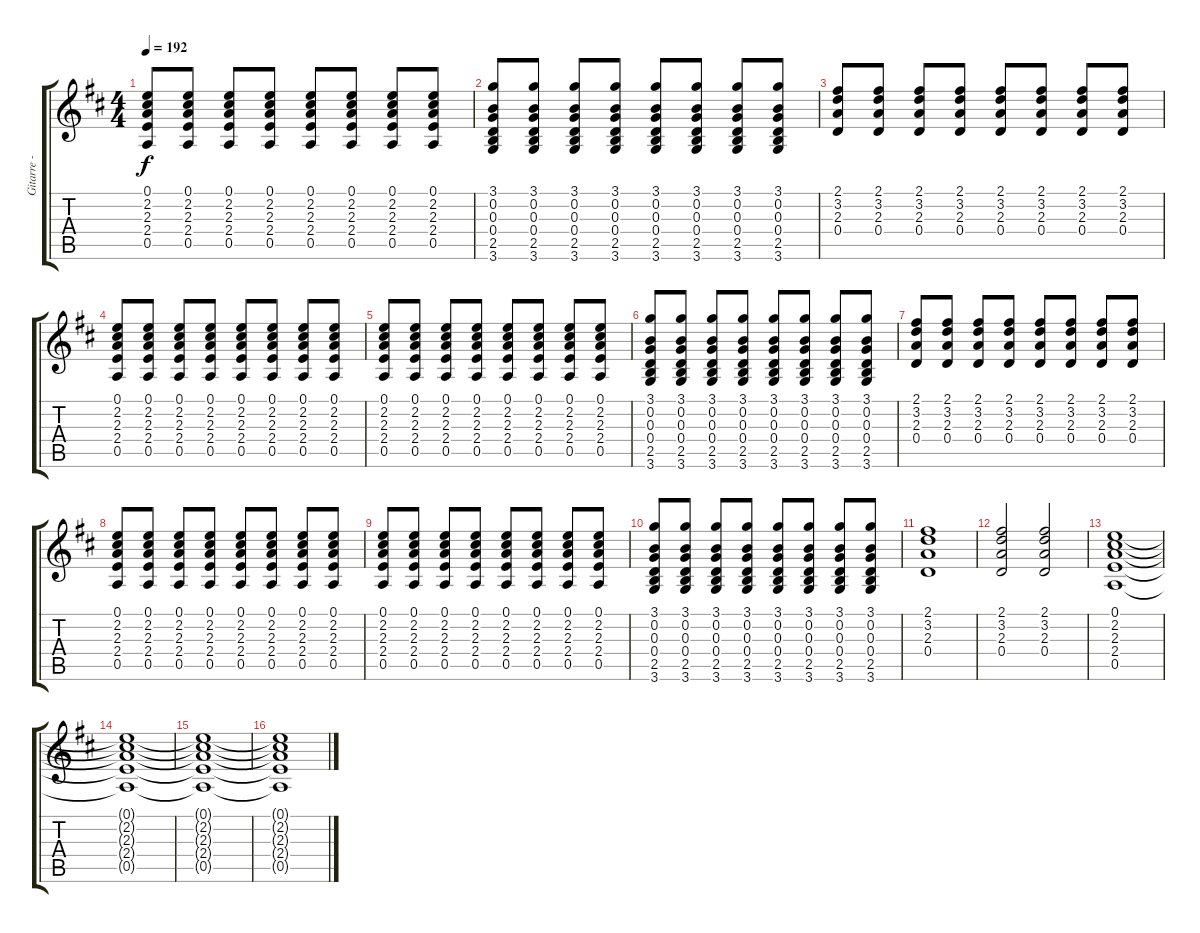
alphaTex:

\track ("Gitarre - Kuddel" "Gitarre - ") {instrument overdrivenguitar}
\staff {score tabs}
\tuning (E4 B3 G3 D3 A2 E2) {hide}
\ts (4 4)
\tempo 192
\clef g2
\ks d
(0.1 2.2 2.3 2.4 0.5).8{dy f} (0.1 2.2 2.3 2.4 0.5).8 (0.1 2.2 2.3 2.4 0.5).8 (0.1 2.2 2.3 2.4 0.5).8 (0.1 2.2 2.3 2.4 0.5).8 (0.1 2.2 2.3 2.4 0.5).8 (0.1 2.2 2.3 2.4 0.5).8 (0.1 2.2 2.3 2.4 0.5).8 |
(3.1 0.2 0.3 0.4 2.5 3.6).8 (3.1 0.2 0.3 0.4 2.5 3.6).8 (3.1 0.2 0.3 0.4 2.5 3.6).8 (3.1 0.2 0.3 0.4 2.5 3.6).8 (3.1 0.2 0.3 0.4 2.5 3.6).8 (3.1 0.2 0.3 0.4 2.5 3.6).8 (3.1 0.2 0.3 0.4 2.5 3.6).8 (3.1 0.2 0.3 0.4 2.5 3.6).8 |
(2.1 3.2 2.3 0.4).8 (2.1 3.2 2.3 0.4).8 (2.1 3.2 2.3 0.4).8 (2.1 3.2 2.3 0.4).8 (2.1 3.2 2.3 0.4).8 (2.1 3.2 2.3 0.4).8 (2.1 3.2 2.3 0.4).8 (2.1 3.2 2.3 0.4).8 |
(0.1 2.2 2.3 2.4 0.5).8 (0.1 2.2 2.3 2.4 0.5).8 (0.1 2.2 2.3 2.4 0.5).8 (0.1 2.2 2.3 2.4 0.5).8 (0.1 2.2 2.3 2.4 0.5).8 (0.1 2.2 2.3 2.4 0.5).8 (0.1 2.2 2.3 2.4 0.5).8 (0.1 2.2 2.3 2.4 0.5).8 |
(0.1 2.2 2.3 2.4 0.5).8 (0.1 2.2 2.3 2.4 0.5).8 (0.1 2.2 2.3 2.4 0.5).8 (0.1 2.2 2.3 2.4 0.5).8 (0.1 2.2 2.3 2.4 0.5).8 (0.1 2.2 2.3 2.4 0.5).8 (0.1 2.2 2.3 2.4 0.5).8 (0.1 2.2 2.3 2.4 0.5).8 |
(3.1 0.2 0.3 0.4 2.5 3.6).8 (3.1 0.2 0.3 0.4 2.5 3.6).8 (3.1 0.2 0.3 0.4 2.5 3.6).8 (3.1 0.2 0.3 0.4 2.5 3.6).8 (3.1 0.2 0.3 0.4 2.5 3.6).8 (3.1 0.2 0.3 0.4 2.5 3.6).8 (3.1 0.2 0.3 0.4 2.5 3.6).8 (3.1 0.2 0.3 0.4 2.5 3.6).8 |
(2.1 3.2 2.3 0.4).8 (2.1 3.2 2.3 0.4).8 (2.1 3.2 2.3 0.4).8 (2.1 3.2 2.3 0.4).8 (2.1 3.2 2.3 0.4).8 (2.1 3.2 2.3 0.4).8 (2.1 3.2 2.3 0.4).8 (2.1 3.2 2.3 0.4).8 |
(0.1 2.2 2.3 2.4 0.5).8 (0.1 2.2 2.3 2.4 0.5).8 (0.1 2.2 2.3 2.4 0.5).8 (0.1 2.2 2.3 2.4 0.5).8 (0.1 2.2 2.3 2.4 0.5).8 (0.1 2.2 2.3 2.4 0.5).8 (0.1 2.2 2.3 2.4 0.5).8 (0.1 2.2 2.3 2.4 0.5).8 |
(0.1 2.2 2.3 2.4 0.5).8 (0.1 2.2 2.3 2.4 0.5).8 (0.1 2.2 2.3 2.4 0.5).8 (0.1 2.2 2.3 2.4 0.5).8 (0.1 2.2 2.3 2.4 0.5).8 (0.1 2.2 2.3 2.4 0.5).8 (0.1 2.2 2.3 2.4 0.5).8 (0.1 2.2 2.3 2.4 0.5).8 |
(3.1 0.2 0.3 0.4 2.5 3.6).8 (3.1 0.2 0.3 0.4 2.5 3.6).8 (3.1 0.2 0.3 0.4 2.5 3.6).8 (3.1 0.2 0.3 0.4 2.5 3.6).8 (3.1 0.2 0.3 0.4 2.5 3.6).8 (3.1 0.2 0.3 0.4 2.5 3.6).8 (3.1 0.2 0.3 0.4 2.5 3.6).8 (3.1 0.2 0.3 0.4 2.5 3.6).8 |
(2.1 3.2 2.3 0.4).1 |
(2.1 3.2 2.3 0.4).2 (2.1 3.2 2.3 0.4).2 |
(0.1 2.2 2.3 2.4 0.5).1 |
(0.1{t} 2.2{t} 2.3{t} 2.4{t} 0.5{t}).1 |
(0.1{t} 2.2{t} 2.3{t} 2.4{t} 0.5{t}).1 |
(0.1{t} 2.2{t} 2.3{t} 2.4{t} 0.5{t}).1
